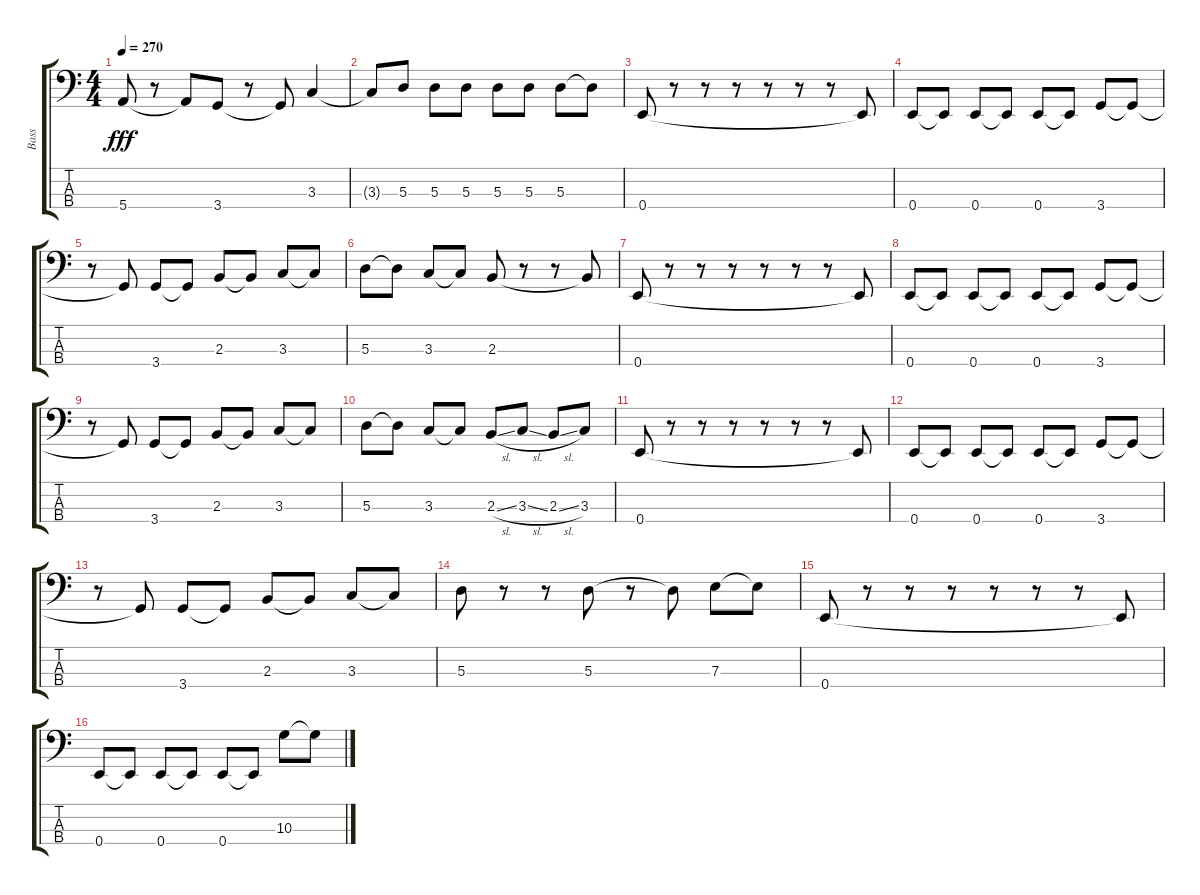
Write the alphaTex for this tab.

\track ("Bass" "Bass") {instrument electricbassfinger}
\staff {score tabs}
\tuning (G2 D2 A1 E1) {hide}
\ts (4 4)
\tempo 270
\clef f4
\ks c
5.4.8{dy fff} r.8 5.4{t}.8 3.4.8 r.8 3.4{t}.8 3.3.4 |
3.3{t}.8 5.3.8 5.3.8 5.3.8 5.3.8 5.3.8 5.3.8 5.3{t}.8 |
0.4.8 r.8 r.8 r.8 r.8 r.8 r.8 0.4{t}.8 |
0.4.8 0.4{t}.8 0.4.8 0.4{t}.8 0.4.8 0.4{t}.8 3.4.8 3.4{t}.8 |
r.8 3.4{t}.8 3.4.8 3.4{t}.8 2.3.8 2.3{t}.8 3.3.8 3.3{t}.8 |
5.3.8 5.3{t}.8 3.3.8 3.3{t}.8 2.3.8 r.8 r.8 2.3{t}.8 |
0.4.8 r.8 r.8 r.8 r.8 r.8 r.8 0.4{t}.8 |
0.4.8 0.4{t}.8 0.4.8 0.4{t}.8 0.4.8 0.4{t}.8 3.4.8 3.4{t}.8 |
r.8 3.4{t}.8 3.4.8 3.4{t}.8 2.3.8 2.3{t}.8 3.3.8 3.3{t}.8 |
5.3.8 5.3{t}.8 3.3.8 3.3{t}.8 2.3{sl}.8 3.3{sl}.8 2.3{sl}.8 3.3.8 |
0.4.8 r.8 r.8 r.8 r.8 r.8 r.8 0.4{t}.8 |
0.4.8 0.4{t}.8 0.4.8 0.4{t}.8 0.4.8 0.4{t}.8 3.4.8 3.4{t}.8 |
r.8 3.4{t}.8 3.4.8 3.4{t}.8 2.3.8 2.3{t}.8 3.3.8 3.3{t}.8 |
5.3.8 r.8 r.8 5.3.8 r.8 5.3{t}.8 7.3.8 7.3{t}.8 |
0.4.8 r.8 r.8 r.8 r.8 r.8 r.8 0.4{t}.8 |
0.4.8 0.4{t}.8 0.4.8 0.4{t}.8 0.4.8 0.4{t}.8 10.3.8 10.3{t}.8
